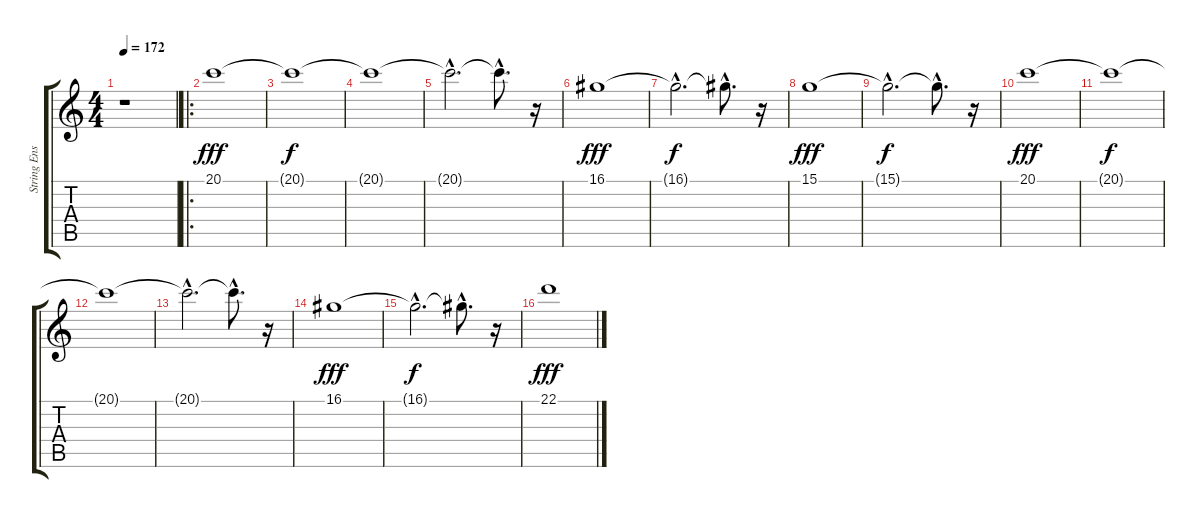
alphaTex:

\track ("String Ensemble" "String Ens") {instrument stringensemble1}
\staff {score tabs}
\tuning (E4 B3 G3 D3 A2 E2) {hide}
\ts (4 4)
\tempo 172
\clef g2
\ks c
r.1{dy fff instrument stringensemble1} |
\ro
20.1.1 |
20.1{t}.1{dy f} |
20.1{t}.1 |
20.1{hac t}.2{d} 20.1{hac t}.8{d} r.16 |
16.1.1{dy fff} |
16.1{hac t}.2{d dy f} 16.1{hac t}.8{d} r.16 |
15.1.1{dy fff} |
15.1{hac t}.2{d dy f} 15.1{hac t}.8{d} r.16 |
20.1.1{dy fff} |
20.1{t}.1{dy f} |
20.1{t}.1 |
20.1{hac t}.2{d} 20.1{hac t}.8{d} r.16 |
16.1.1{dy fff} |
16.1{hac t}.2{d dy f} 16.1{hac t}.8{d} r.16 |
22.1.1{dy fff}
